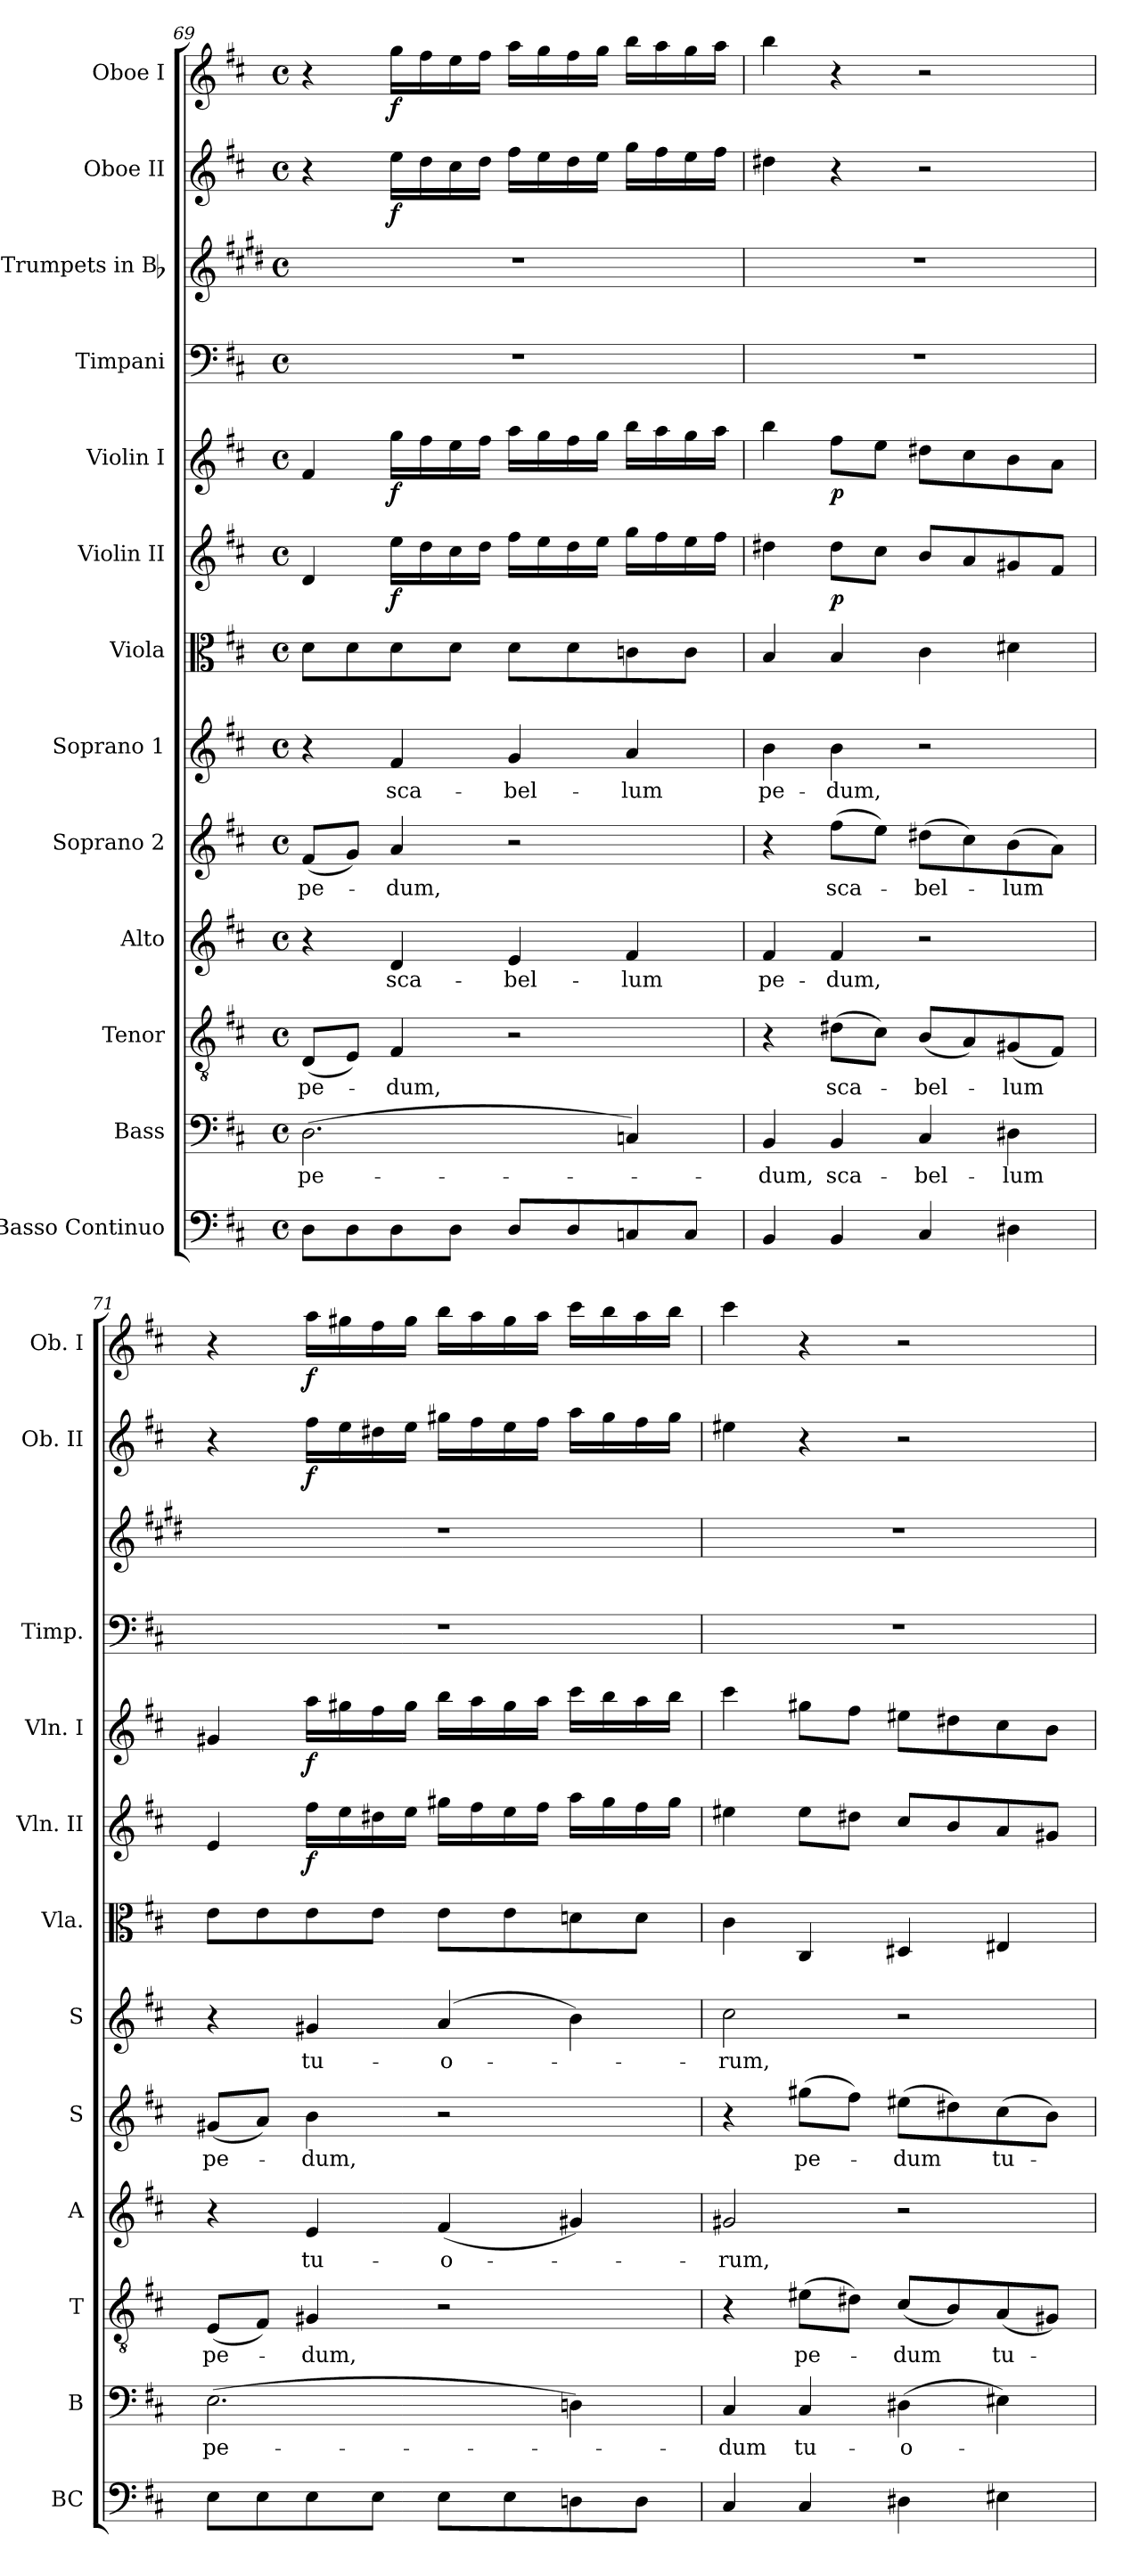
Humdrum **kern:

**kern	**kern	**text	**kern	**text	**kern	**text	**kern	**text	**kern	**text	**kern	**kern	**dynam	**kern	**dynam	**kern	**kern	**kern	**dynam	**kern	**dynam
*part13	*part12	*part12	*part11	*part11	*part10	*part10	*part9	*part9	*part8	*part8	*part7	*part6	*part6	*part5	*part5	*part4	*part3	*part2	*part2	*part1	*part1
*staff13	*staff12	*staff12	*staff11	*staff11	*staff10	*staff10	*staff9	*staff9	*staff8	*staff8	*staff7	*staff6	*staff6	*staff5	*staff5	*staff4	*staff3	*staff2	*staff2	*staff1	*staff1
*I"Basso Continuo	*I"Bass	*	*I"Tenor	*	*I"Alto	*	*I"Soprano 2	*	*I"Soprano 1	*	*I"Viola	*I"Violin II	*	*I"Violin I	*	*I"Timpani	*I"Trumpets in Bb	*I"Oboe II	*	*I"Oboe I	*
*I'BC	*I'B	*	*I'T	*	*I'A	*	*I'S	*	*I'S	*	*I'Vla.	*I'Vln. II	*	*I'Vln. I	*	*I'Timp.	*	*I'Ob. II	*	*I'Ob. I	*
*clefF4	*clefF4	*	*clefGv2	*	*clefG2	*	*clefG2	*	*clefG2	*	*clefC3	*clefG2	*	*clefG2	*	*clefF4	*clefG2	*clefG2	*	*clefG2	*
*	*	*	*	*	*	*	*	*	*	*	*	*	*	*	*	*	*ITrd1c2	*	*	*	*
*k[f#c#]	*k[f#c#]	*	*k[f#c#]	*	*k[f#c#]	*	*k[f#c#]	*	*k[f#c#]	*	*k[f#c#]	*k[f#c#]	*	*k[f#c#]	*	*k[f#c#]	*k[f#c#]	*k[f#c#]	*	*k[f#c#]	*
*D:	*D:	*	*D:	*	*D:	*	*D:	*	*D:	*	*D:	*D:	*	*D:	*	*D:	*D:	*D:	*	*D:	*
*M4/4	*M4/4	*	*M4/4	*	*M4/4	*	*M4/4	*	*M4/4	*	*M4/4	*M4/4	*	*M4/4	*	*M4/4	*M4/4	*M4/4	*	*M4/4	*
*met(c)	*met(c)	*	*met(c)	*	*met(c)	*	*met(c)	*	*met(c)	*	*met(c)	*met(c)	*	*met(c)	*	*met(c)	*met(c)	*met(c)	*	*met(c)	*
=69	=69	=69	=69	=69	=69	=69	=69	=69	=69	=69	=69	=69	=69	=69	=69	=69	=69	=69	=69	=69	=69
!	!	!LO:LY:b	!	!LO:LY:b	!	!	!	!LO:LY:b	!	!	!	!	!	!	!	!	!	!	!	!	!
8D\L	(2.D\	pe-	(<8D/L	pe-	4r	.	(<8f#/L	pe-	4r	.	8d\L	4d/	.	4f#/	.	1r	1r	4r	.	4r	.
8D\	.	.	8E/J)	.	.	.	8g/J)	.	.	.	8d\	.	.	.	.	.	.	.	.	.	.
!	!	!	!	!LO:LY:b	!	!LO:LY:b	!	!LO:LY:b	!	!LO:LY:b	!	!	!LO:DY:b	!	!LO:DY:b	!	!	!	!LO:DY:b	!	!LO:DY:b
8D\	.	.	4F#/	-dum,	4d/	sca-	4a/	-dum,	4f#/	sca-	8d\	16ee\LL	f	16gg\LL	f	.	.	16ee\LL	f	16gg\LL	f
.	.	.	.	.	.	.	.	.	.	.	.	16dd\	.	16ff#\	.	.	.	16dd\	.	16ff#\	.
8D\J	.	.	.	.	.	.	.	.	.	.	8d\J	16cc#\	.	16ee\	.	.	.	16cc#\	.	16ee\	.
.	.	.	.	.	.	.	.	.	.	.	.	16dd\JJ	.	16ff#\JJ	.	.	.	16dd\JJ	.	16ff#\JJ	.
!	!	!	!	!	!	!LO:LY:b	!	!	!	!LO:LY:b	!	!	!	!	!	!	!	!	!	!	!
8D/L	.	.	2r	.	4e/	-bel-	2r	.	4g/	-bel-	8d\L	16ff#\LL	.	16aa\LL	.	.	.	16ff#\LL	.	16aa\LL	.
.	.	.	.	.	.	.	.	.	.	.	.	16ee\	.	16gg\	.	.	.	16ee\	.	16gg\	.
8D/	.	.	.	.	.	.	.	.	.	.	8d\	16dd\	.	16ff#\	.	.	.	16dd\	.	16ff#\	.
.	.	.	.	.	.	.	.	.	.	.	.	16ee\JJ	.	16gg\JJ	.	.	.	16ee\JJ	.	16gg\JJ	.
!	!	!	!	!	!	!LO:LY:b	!	!	!	!LO:LY:b	!	!	!	!	!	!	!	!	!	!	!
8Cn/	4Cn/)	.	.	.	4f#/	-lum	.	.	4a/	-lum	8cn\	16gg\LL	.	16bb\LL	.	.	.	16gg\LL	.	16bb\LL	.
.	.	.	.	.	.	.	.	.	.	.	.	16ff#\	.	16aa\	.	.	.	16ff#\	.	16aa\	.
8C/J	.	.	.	.	.	.	.	.	.	.	8c\J	16ee\	.	16gg\	.	.	.	16ee\	.	16gg\	.
.	.	.	.	.	.	.	.	.	.	.	.	16ff#\JJ	.	16aa\JJ	.	.	.	16ff#\JJ	.	16aa\JJ	.
!!LO:PB:g=z
=70	=70	=70	=70	=70	=70	=70	=70	=70	=70	=70	=70	=70	=70	=70	=70	=70	=70	=70	=70	=70	=70
!	!	!LO:LY:b	!	!	!	!LO:LY:b	!	!	!	!LO:LY:b	!	!	!	!	!	!	!	!	!	!	!
4BB/	4BB/	-dum,	4r	.	4f#/	pe-	4r	.	4b\	pe-	4B/	4dd#X\	.	4bb\	.	1r	1r	4dd#X\	.	4bb\	.
!	!	!LO:LY:b	!	!LO:LY:b	!	!LO:LY:b	!	!LO:LY:b	!	!LO:LY:b	!	!	!LO:DY:b	!	!LO:DY:b	!	!	!	!	!	!
4BB/	4BB/	sca-	(8d#X\L	sca-	4f#/	-dum,	(8ff#\L	sca-	4b\	-dum,	4B/	8dd#\L	p	8ff#\L	p	.	.	4r	.	4r	.
.	.	.	8c#\J)	.	.	.	8ee\J)	.	.	.	.	8cc#\J	.	8ee\J	.	.	.	.	.	.	.
!	!	!LO:LY:b	!	!LO:LY:b	!	!	!	!LO:LY:b	!	!	!	!	!	!	!	!	!	!	!	!	!
4C#i/	4C#i/	-bel-	(<8B/L	-bel-	2r	.	(8dd#X\L	-bel-	2r	.	4c#i\	8b/L	.	8dd#X\L	.	.	.	2r	.	2r	.
.	.	.	8A/)	.	.	.	8cc#\)	.	.	.	.	8a/	.	8cc#\	.	.	.	.	.	.	.
!	!	!LO:LY:b	!	!LO:LY:b	!	!	!	!LO:LY:b	!	!	!	!	!	!	!	!	!	!	!	!	!
4D#X\	4D#X\	-lum	(<8G#X/	-lum	.	.	(8b\	-lum	.	.	4d#X\	8g#X/	.	8b\	.	.	.	.	.	.	.
.	.	.	8F#/J)	.	.	.	8a\J)	.	.	.	.	8f#/J	.	8a\J	.	.	.	.	.	.	.
=71	=71	=71	=71	=71	=71	=71	=71	=71	=71	=71	=71	=71	=71	=71	=71	=71	=71	=71	=71	=71	=71
!	!	!LO:LY:b	!	!LO:LY:b	!	!	!	!LO:LY:b	!	!	!	!	!	!	!	!	!	!	!	!	!
8E\L	(2.E\	pe-	(<8E/L	pe-	4r	.	(<8g#X/L	pe-	4r	.	8e\L	4e/	.	4g#X/	.	1r	1r	4r	.	4r	.
8E\	.	.	8F#/J)	.	.	.	8a/J)	.	.	.	8e\	.	.	.	.	.	.	.	.	.	.
!	!	!	!	!LO:LY:b	!	!LO:LY:b	!	!LO:LY:b	!	!LO:LY:b	!	!	!LO:DY:b	!	!LO:DY:b	!	!	!	!LO:DY:b	!	!LO:DY:b
8E\	.	.	4G#X/	-dum,	4e/	tu-	4b\	-dum,	4g#X/	tu-	8e\	16ff#\LL	f	16aa\LL	f	.	.	16ff#\LL	f	16aa\LL	f
.	.	.	.	.	.	.	.	.	.	.	.	16ee\	.	16gg#X\	.	.	.	16ee\	.	16gg#X\	.
8E\J	.	.	.	.	.	.	.	.	.	.	8e\J	16dd#X\	.	16ff#\	.	.	.	16dd#X\	.	16ff#\	.
.	.	.	.	.	.	.	.	.	.	.	.	16ee\JJ	.	16gg#\JJ	.	.	.	16ee\JJ	.	16gg#\JJ	.
!	!	!	!	!	!	!LO:LY:b	!	!	!	!LO:LY:b	!	!	!	!	!	!	!	!	!	!	!
8E\L	.	.	2r	.	(<4f#/	-o-	2r	.	(4a/	-o-	8e\L	16gg#X\LL	.	16bb\LL	.	.	.	16gg#X\LL	.	16bb\LL	.
.	.	.	.	.	.	.	.	.	.	.	.	16ff#\	.	16aa\	.	.	.	16ff#\	.	16aa\	.
8E\	.	.	.	.	.	.	.	.	.	.	8e\	16ee\	.	16gg#\	.	.	.	16ee\	.	16gg#\	.
.	.	.	.	.	.	.	.	.	.	.	.	16ff#\JJ	.	16aa\JJ	.	.	.	16ff#\JJ	.	16aa\JJ	.
8Dni\	4Dni\)	.	.	.	4g#X/)	.	.	.	4b\)	.	8dni\	16aa\LL	.	16ccc#\LL	.	.	.	16aa\LL	.	16ccc#\LL	.
.	.	.	.	.	.	.	.	.	.	.	.	16gg#\	.	16bb\	.	.	.	16gg#\	.	16bb\	.
8D\J	.	.	.	.	.	.	.	.	.	.	8d\J	16ff#\	.	16aa\	.	.	.	16ff#\	.	16aa\	.
.	.	.	.	.	.	.	.	.	.	.	.	16gg#\JJ	.	16bb\JJ	.	.	.	16gg#\JJ	.	16bb\JJ	.
=72	=72	=72	=72	=72	=72	=72	=72	=72	=72	=72	=72	=72	=72	=72	=72	=72	=72	=72	=72	=72	=72
!	!	!LO:LY:b	!	!	!	!LO:LY:b	!	!	!	!LO:LY:b	!	!	!	!	!	!	!	!	!	!	!
4C#/	4C#/	-dum	4r	.	2g#X/	-rum,	4r	.	2cc#\	-rum,	4c#\	4ee#X\	.	4ccc#\	.	1r	1r	4ee#X\	.	4ccc#\	.
!	!	!LO:LY:b	!	!LO:LY:b	!	!	!	!LO:LY:b	!	!	!	!	!	!	!	!	!	!	!	!	!
4C#/	4C#/	tu-	(8e#X\L	pe-	.	.	(8gg#X\L	pe-	.	.	4C#/	8ee#\L	.	8gg#X\L	.	.	.	4r	.	4r	.
.	.	.	8d#X\J)	.	.	.	8ff#\J)	.	.	.	.	8dd#X\J	.	8ff#\J	.	.	.	.	.	.	.
!	!	!LO:LY:b	!	!LO:LY:b	!	!	!	!LO:LY:b	!	!	!	!	!	!	!	!	!	!	!	!	!
4D#X\	(4D#X\	-o-	(<8c#/L	-dum	2r	.	(8ee#X\L	-dum	2r	.	4D#X/	8cc#/L	.	8ee#X\L	.	.	.	2r	.	2r	.
.	.	.	8B/)	.	.	.	8dd#X\)	.	.	.	.	8b/	.	8dd#X\	.	.	.	.	.	.	.
!	!	!	!	!LO:LY:b	!	!	!	!LO:LY:b	!	!	!	!	!	!	!	!	!	!	!	!	!
4E#X\	4E#X\)	.	(<8A/	tu-	.	.	(8cc#\	tu-	.	.	4E#X/	8a/	.	8cc#\	.	.	.	.	.	.	.
.	.	.	8G#X/J)	.	.	.	8b\J)	.	.	.	.	8g#X/J	.	8b\J	.	.	.	.	.	.	.
=	=	=	=	=	=	=	=	=	=	=	=	=	=	=	=	=	=	=	=	=	=
*-	*-	*-	*-	*-	*-	*-	*-	*-	*-	*-	*-	*-	*-	*-	*-	*-	*-	*-	*-	*-	*-
